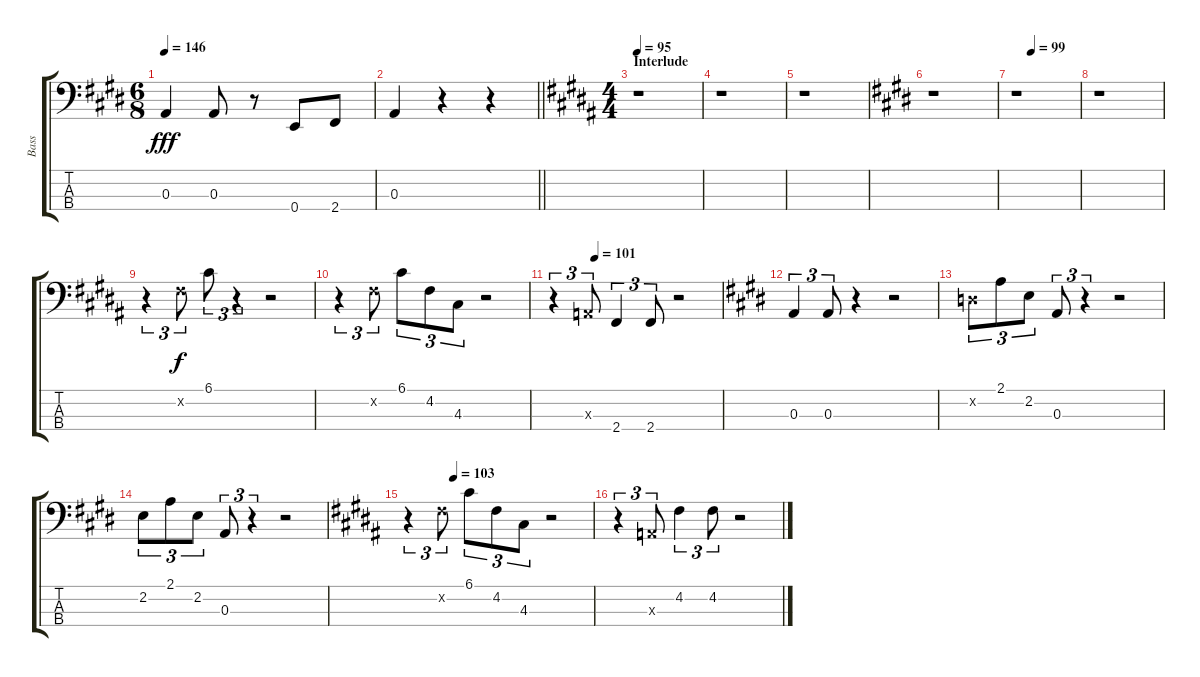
\track ("Bass" "Bass") {instrument electricbassfinger}
\staff {score tabs}
\tuning (G2 D2 A1 E1) {hide}
\ts (6 8)
\tempo 146
\clef f4
\ks e
0.3.4{dy fff} 0.3.8 r.8 0.4.8 2.4.8 |
\barLineRight lightlight
0.3.4 r.4 r.4 |
\ts (4 4)
\section ("" "Interlude")
\tempo 95
\ks b
r.1 |
r.1 |
r.1 |
\ks e
r.1 |
\tempo (99 0.25)
r.1 |
r.1 |
\ks b
r.4{tu (3 2)} 4.2{x}.8{tu (3 2) dy f} 6.1.8{tu (3 2)} r.4{tu (3 2)} r.2 |
r.4{tu (3 2)} 4.2{x}.8{tu (3 2)} 6.1.8{tu (3 2)} 4.2.8{tu (3 2)} 4.3.8{tu (3 2)} r.2 |
\tempo (101 0.25)
r.4{tu (3 2)} 0.3{x}.8{tu (3 2)} 2.4.4{tu (3 2)} 2.4.8{tu (3 2)} r.2 |
\ks e
0.3.4{tu (3 2)} 0.3.8{tu (3 2)} r.4 r.2 |
0.2{x}.8{tu (3 2)} 2.1.8{tu (3 2)} 2.2.8{tu (3 2)} 0.3.8{tu (3 2)} r.4{tu (3 2)} r.2 |
2.2.8{tu (3 2)} 2.1.8{tu (3 2)} 2.2.8{tu (3 2)} 0.3.8{tu (3 2)} r.4{tu (3 2)} r.2 |
\tempo (103 0.25)
\ks b
r.4{tu (3 2)} 4.2{x}.8{tu (3 2)} 6.1.8{tu (3 2)} 4.2.8{tu (3 2)} 4.3.8{tu (3 2)} r.2 |
r.4{tu (3 2)} 0.3{x}.8{tu (3 2)} 4.2.4{tu (3 2)} 4.2.8{tu (3 2)} r.2
